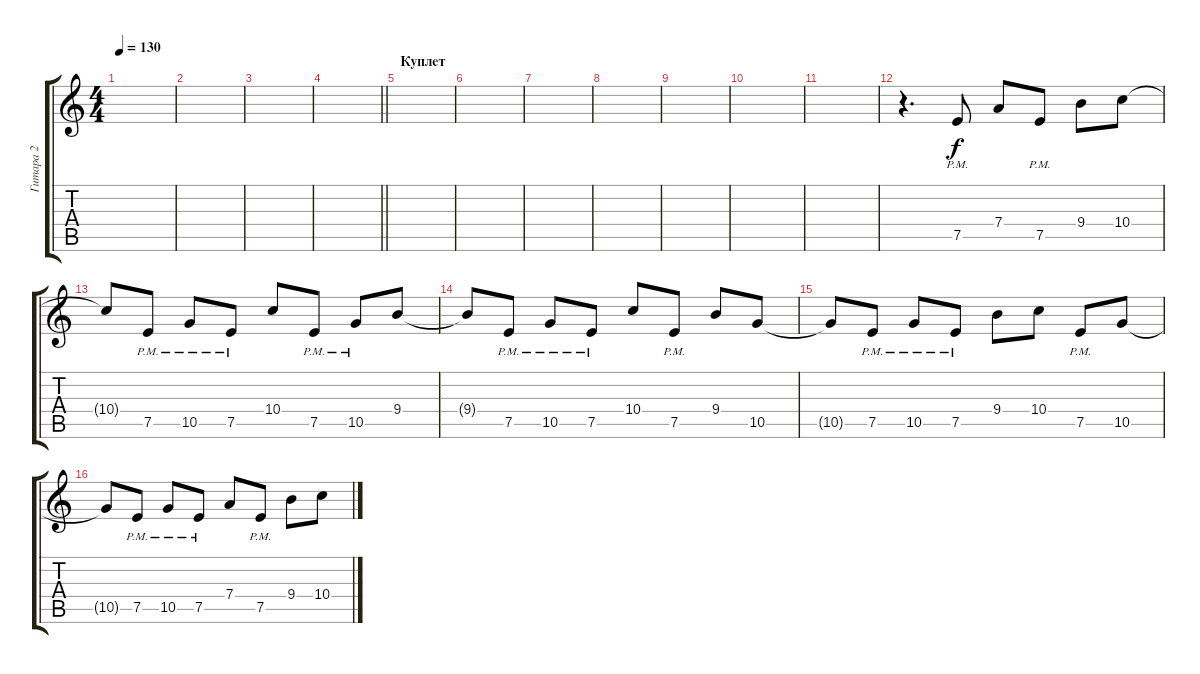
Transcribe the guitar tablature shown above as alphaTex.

\track ("Гитара 2" "Гитара 2") {instrument distortionguitar}
\staff {score tabs}
\tuning (E4 B3 G3 D3 A2 E2) {hide}
\ts (4 4)
\tempo 130
\clef g2
\ks c
|
|
|
\barLineRight lightlight
|
\section ("" "Куплет")
|
|
|
|
|
|
|
r.4{d} 7.5{pm}.8 7.4.8 7.5{pm}.8 9.4.8 10.4.8 |
10.4{t}.8 7.5{pm}.8 10.5{pm}.8 7.5{pm}.8 10.4.8 7.5{pm}.8 10.5{pm}.8 9.4.8 |
9.4{t}.8 7.5{pm}.8 10.5{pm}.8 7.5{pm}.8 10.4.8 7.5{pm}.8 9.4.8 10.5.8 |
10.5{t}.8 7.5{pm}.8 10.5{pm}.8 7.5{pm}.8 9.4.8 10.4.8 7.5{pm}.8 10.5.8 |
10.5{t}.8 7.5{pm}.8 10.5{pm}.8 7.5{pm}.8 7.4.8 7.5{pm}.8 9.4.8 10.4.8
